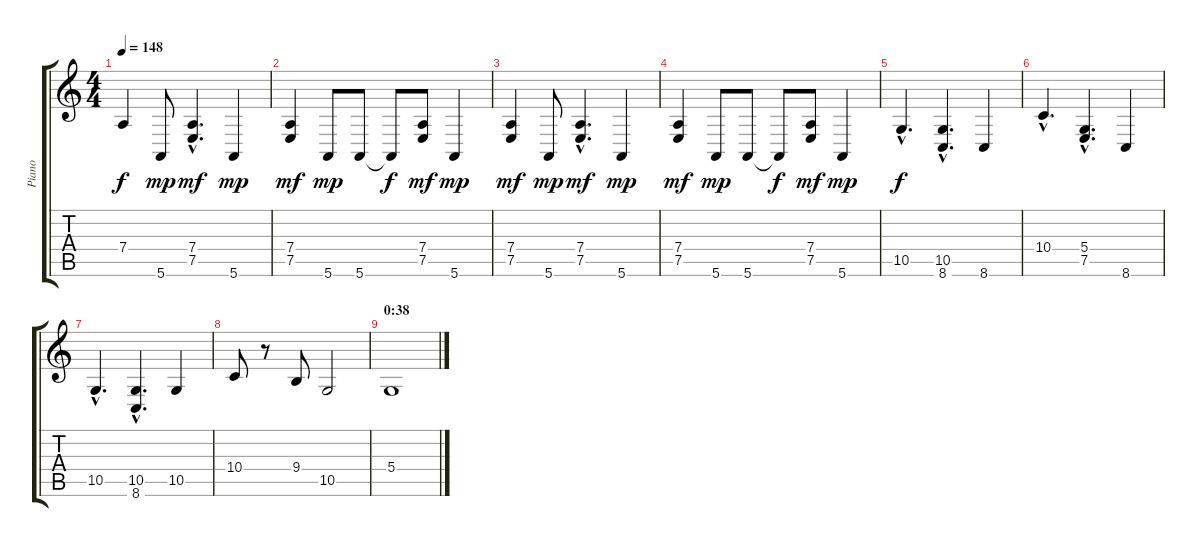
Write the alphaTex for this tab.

\track ("Piano" "Piano") {instrument acousticgrandpiano}
\staff {score tabs}
\tuning (E4 B3 G3 D3 A2 E2) {hide}
\ts (4 4)
\tempo 148
\clef g2
\ks c
7.4.4{dy f} 5.6.8{dy mp} (7.4{hac} 7.5{hac}).4{d dy mf} 5.6.4{dy mp} |
(7.4 7.5).4{dy mf} 5.6.8{dy mp} 5.6.8 5.6{t}.8{dy f} (7.4 7.5).8{dy mf} 5.6.4{dy mp} |
(7.4 7.5).4{dy mf} 5.6.8{dy mp} (7.4{hac} 7.5{hac}).4{d dy mf} 5.6.4{dy mp} |
(7.4 7.5).4{dy mf} 5.6.8{dy mp} 5.6.8 5.6{t}.8{dy f} (7.4 7.5).8{dy mf} 5.6.4{dy mp} |
10.5{hac}.4{d dy f} (10.5{hac} 8.6{hac}).4{d} 8.6.4 |
10.4{hac}.4{d} (5.4{hac} 7.5{hac}).4{d} 8.6.4 |
10.5{hac}.4{d} (10.5{hac} 8.6{hac}).4{d} 10.5.4 |
10.4.8 r.8 9.4.8 10.5.2 |
\section ("" "0:38")
5.4.1
